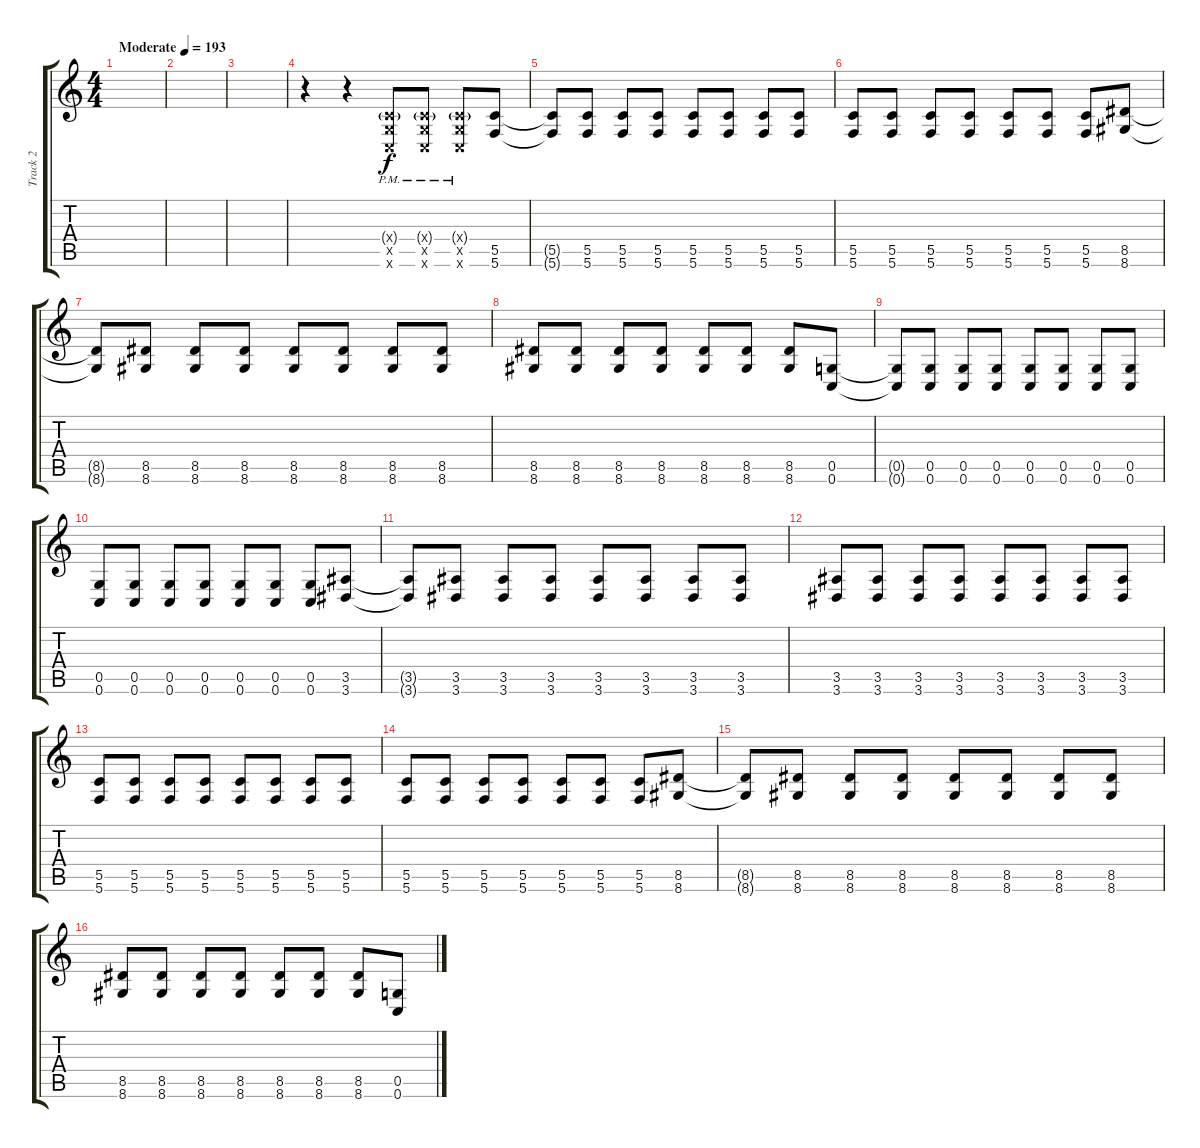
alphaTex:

\track ("Track 2" "Track 2") {instrument distortionguitar}
\staff {score tabs}
\tuning (D4 A3 F3 C3 G2 C2) {hide}
\ts (4 4)
\tempo (193 "Moderate")
\clef g2
\ks c
|
|
|
r.4 r.4 (0.4{g x} 0.5{pm x} 0.6{pm x}).8 (0.4{g x} 0.5{pm x} 0.6{pm x}).8 (0.4{g x} 0.5{pm x} 0.6{pm x}).8 (5.5 5.6).8{dy f} |
(5.5{t} 5.6{t}).8 (5.5 5.6).8 (5.5 5.6).8 (5.5 5.6).8 (5.5 5.6).8 (5.5 5.6).8 (5.5 5.6).8 (5.5 5.6).8 |
(5.5 5.6).8 (5.5 5.6).8 (5.5 5.6).8 (5.5 5.6).8 (5.5 5.6).8 (5.5 5.6).8 (5.5 5.6).8 (8.5 8.6).8 |
(8.5{t} 8.6{t}).8 (8.5 8.6).8 (8.5 8.6).8 (8.5 8.6).8 (8.5 8.6).8 (8.5 8.6).8 (8.5 8.6).8 (8.5 8.6).8 |
(8.5 8.6).8 (8.5 8.6).8 (8.5 8.6).8 (8.5 8.6).8 (8.5 8.6).8 (8.5 8.6).8 (8.5 8.6).8 (0.5 0.6).8 |
(0.5{t} 0.6{t}).8 (0.5 0.6).8 (0.5 0.6).8 (0.5 0.6).8 (0.5 0.6).8 (0.5 0.6).8 (0.5 0.6).8 (0.5 0.6).8 |
(0.5 0.6).8 (0.5 0.6).8 (0.5 0.6).8 (0.5 0.6).8 (0.5 0.6).8 (0.5 0.6).8 (0.5 0.6).8 (3.5 3.6).8 |
(3.5{t} 3.6{t}).8 (3.5 3.6).8 (3.5 3.6).8 (3.5 3.6).8 (3.5 3.6).8 (3.5 3.6).8 (3.5 3.6).8 (3.5 3.6).8 |
(3.5 3.6).8 (3.5 3.6).8 (3.5 3.6).8 (3.5 3.6).8 (3.5 3.6).8 (3.5 3.6).8 (3.5 3.6).8 (3.5 3.6).8 |
(5.5 5.6).8 (5.5 5.6).8 (5.5 5.6).8 (5.5 5.6).8 (5.5 5.6).8 (5.5 5.6).8 (5.5 5.6).8 (5.5 5.6).8 |
(5.5 5.6).8 (5.5 5.6).8 (5.5 5.6).8 (5.5 5.6).8 (5.5 5.6).8 (5.5 5.6).8 (5.5 5.6).8 (8.5 8.6).8 |
(8.5{t} 8.6{t}).8 (8.5 8.6).8 (8.5 8.6).8 (8.5 8.6).8 (8.5 8.6).8 (8.5 8.6).8 (8.5 8.6).8 (8.5 8.6).8 |
(8.5 8.6).8 (8.5 8.6).8 (8.5 8.6).8 (8.5 8.6).8 (8.5 8.6).8 (8.5 8.6).8 (8.5 8.6).8 (0.5 0.6).8
